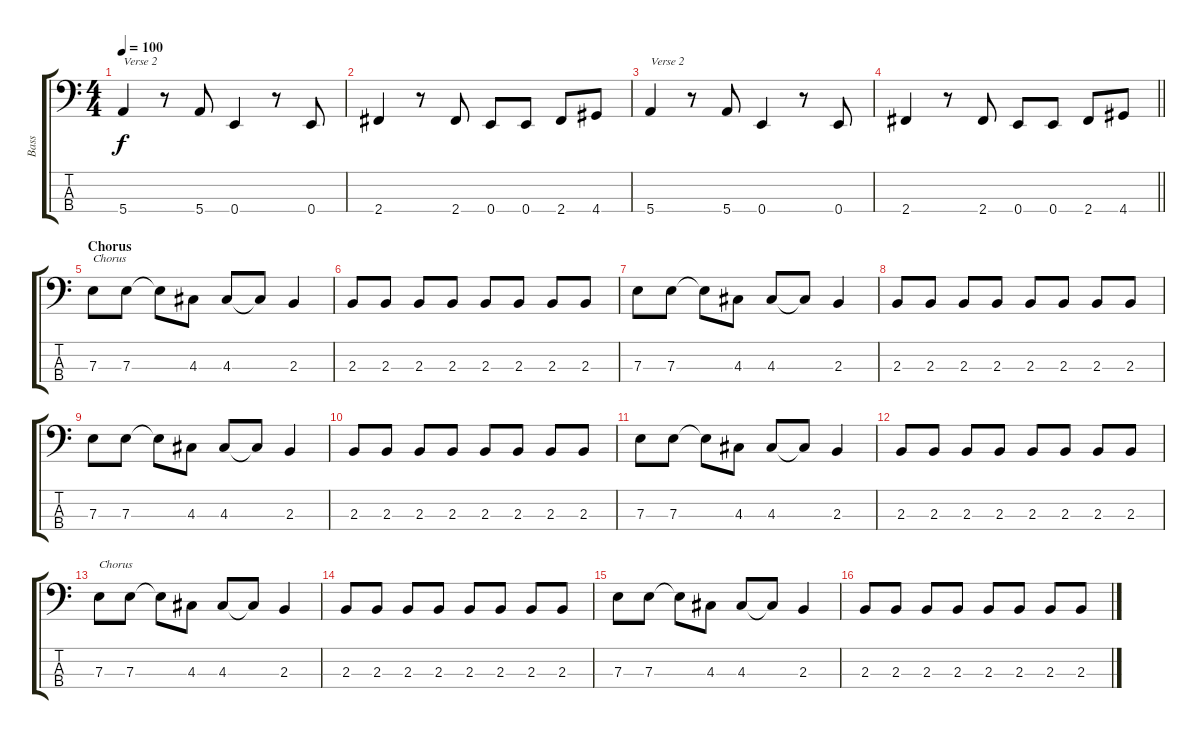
\track ("Bass" "Bass") {instrument electricbassfinger}
\staff {score tabs}
\tuning (G2 D2 A1 E1) {hide}
\ts (4 4)
\tempo 100
\clef f4
\ks c
5.4.4{txt "Verse 2" dy f} r.8 5.4.8 0.4.4 r.8 0.4.8 |
2.4.4 r.8 2.4.8 0.4.8 0.4.8 2.4.8 4.4.8 |
5.4.4{txt "Verse 2"} r.8 5.4.8 0.4.4 r.8 0.4.8 |
\barLineRight lightlight
2.4.4 r.8 2.4.8 0.4.8 0.4.8 2.4.8 4.4.8 |
\section ("" "Chorus")
7.3.8{txt "Chorus "} 7.3.8 7.3{t}.8 4.3.8 4.3.8 4.3{t}.8 2.3.4 |
2.3.8 2.3.8 2.3.8 2.3.8 2.3.8 2.3.8 2.3.8 2.3.8 |
7.3.8 7.3.8 7.3{t}.8 4.3.8 4.3.8 4.3{t}.8 2.3.4 |
2.3.8 2.3.8 2.3.8 2.3.8 2.3.8 2.3.8 2.3.8 2.3.8 |
7.3.8 7.3.8 7.3{t}.8 4.3.8 4.3.8 4.3{t}.8 2.3.4 |
2.3.8 2.3.8 2.3.8 2.3.8 2.3.8 2.3.8 2.3.8 2.3.8 |
7.3.8 7.3.8 7.3{t}.8 4.3.8 4.3.8 4.3{t}.8 2.3.4 |
2.3.8 2.3.8 2.3.8 2.3.8 2.3.8 2.3.8 2.3.8 2.3.8 |
7.3.8{txt "Chorus "} 7.3.8 7.3{t}.8 4.3.8 4.3.8 4.3{t}.8 2.3.4 |
2.3.8 2.3.8 2.3.8 2.3.8 2.3.8 2.3.8 2.3.8 2.3.8 |
7.3.8 7.3.8 7.3{t}.8 4.3.8 4.3.8 4.3{t}.8 2.3.4 |
2.3.8 2.3.8 2.3.8 2.3.8 2.3.8 2.3.8 2.3.8 2.3.8
